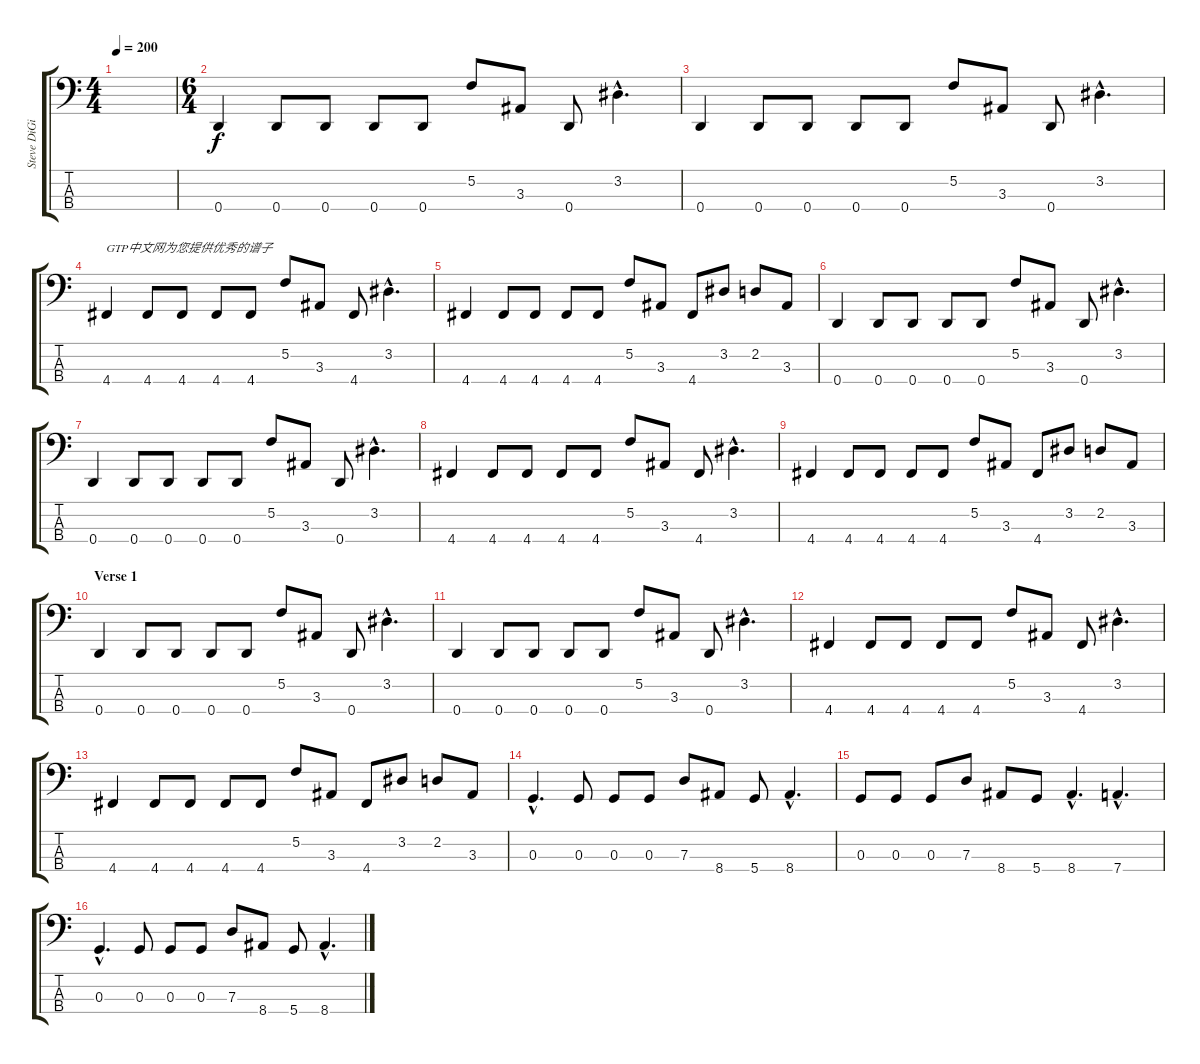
\track ("Steve DiGiorgio" "Steve DiGi") {instrument fretlessbass}
\staff {score tabs}
\tuning (F2 C2 G1 D1) {hide}
\ts (4 4)
\tempo 200
\clef f4
\ks c
|
\ts (6 4)
0.4.4 0.4.8 0.4.8 0.4.8 0.4.8 5.2.8 3.3.8 0.4.8 3.2{hac}.4{d} |
0.4.4 0.4.8 0.4.8 0.4.8 0.4.8 5.2.8 3.3.8 0.4.8 3.2{hac}.4{d} |
4.4.4{txt "GTP中文网为您提供优秀的谱子"} 4.4.8 4.4.8 4.4.8 4.4.8 5.2.8 3.3.8 4.4.8 3.2{hac}.4{d} |
4.4.4 4.4.8 4.4.8 4.4.8 4.4.8 5.2.8 3.3.8 4.4.8 3.2.8 2.2.8 3.3.8 |
0.4.4 0.4.8 0.4.8 0.4.8 0.4.8 5.2.8 3.3.8 0.4.8 3.2{hac}.4{d} |
0.4.4 0.4.8 0.4.8 0.4.8 0.4.8 5.2.8 3.3.8 0.4.8 3.2{hac}.4{d} |
4.4.4 4.4.8 4.4.8 4.4.8 4.4.8 5.2.8 3.3.8 4.4.8 3.2{hac}.4{d} |
4.4.4 4.4.8 4.4.8 4.4.8 4.4.8 5.2.8 3.3.8 4.4.8 3.2.8 2.2.8 3.3.8 |
\section ("" "Verse 1")
0.4.4 0.4.8 0.4.8 0.4.8 0.4.8 5.2.8 3.3.8 0.4.8 3.2{hac}.4{d} |
0.4.4 0.4.8 0.4.8 0.4.8 0.4.8 5.2.8 3.3.8 0.4.8 3.2{hac}.4{d} |
4.4.4 4.4.8 4.4.8 4.4.8 4.4.8 5.2.8 3.3.8 4.4.8 3.2{hac}.4{d} |
4.4.4 4.4.8 4.4.8 4.4.8 4.4.8 5.2.8 3.3.8 4.4.8 3.2.8 2.2.8 3.3.8 |
0.3{hac}.4{d} 0.3.8 0.3.8 0.3.8 7.3.8 8.4.8 5.4.8 8.4{hac}.4{d} |
0.3.8 0.3.8 0.3.8 7.3.8 8.4.8 5.4.8 8.4{hac}.4{d} 7.4{hac}.4{d} |
0.3{hac}.4{d} 0.3.8 0.3.8 0.3.8 7.3.8 8.4.8 5.4.8 8.4{hac}.4{d}
